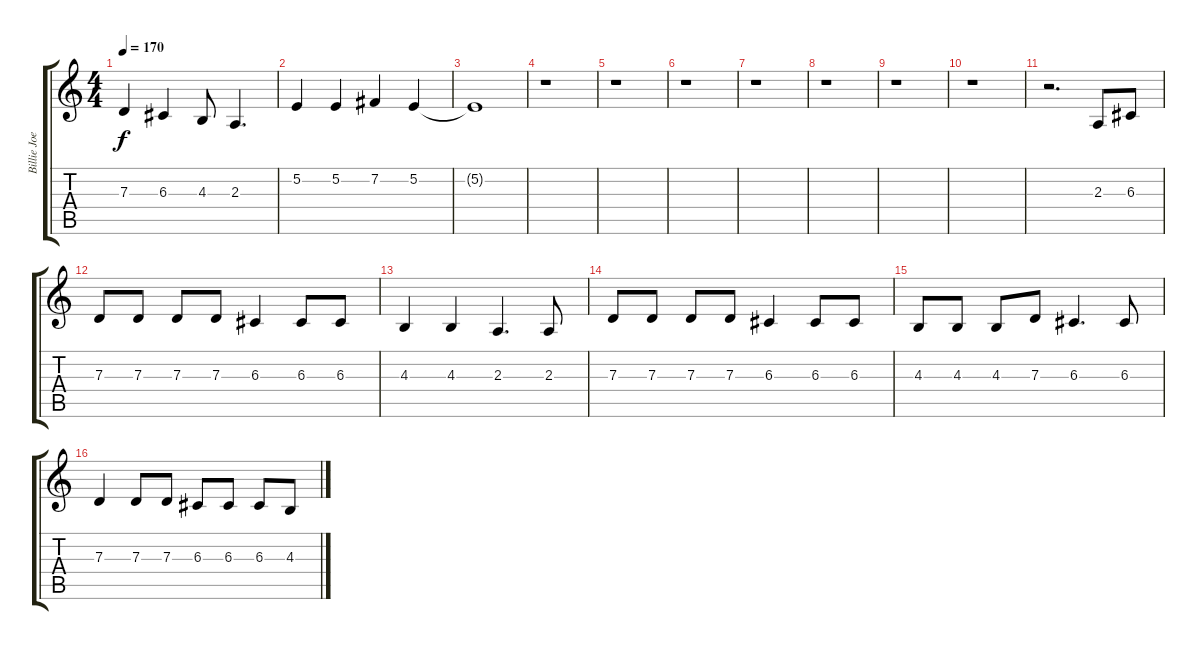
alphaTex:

\track ("Billie Joe Vocal" "Billie Joe") {instrument electricgrandpiano}
\staff {score tabs}
\tuning (E4 B3 G3 D3 A2 E2) {hide}
\ts (4 4)
\tempo 170
\clef g2
\ks c
7.3{t}.4{dy f} 6.3.4 4.3.8 2.3.4{d} |
5.2.4 5.2.4 7.2.4 5.2.4 |
5.2{t}.1 |
r.1 |
r.1 |
r.1 |
r.1 |
r.1 |
r.1 |
r.1 |
r.2{d} 2.3.8 6.3.8 |
7.3.8 7.3.8 7.3.8 7.3.8 6.3.4 6.3.8 6.3.8 |
4.3.4 4.3.4 2.3.4{d} 2.3.8 |
7.3.8 7.3.8 7.3.8 7.3.8 6.3.4 6.3.8 6.3.8 |
4.3.8 4.3.8 4.3.8 7.3.8 6.3.4{d} 6.3.8 |
7.3.4 7.3.8 7.3.8 6.3.8 6.3.8 6.3.8 4.3.8
